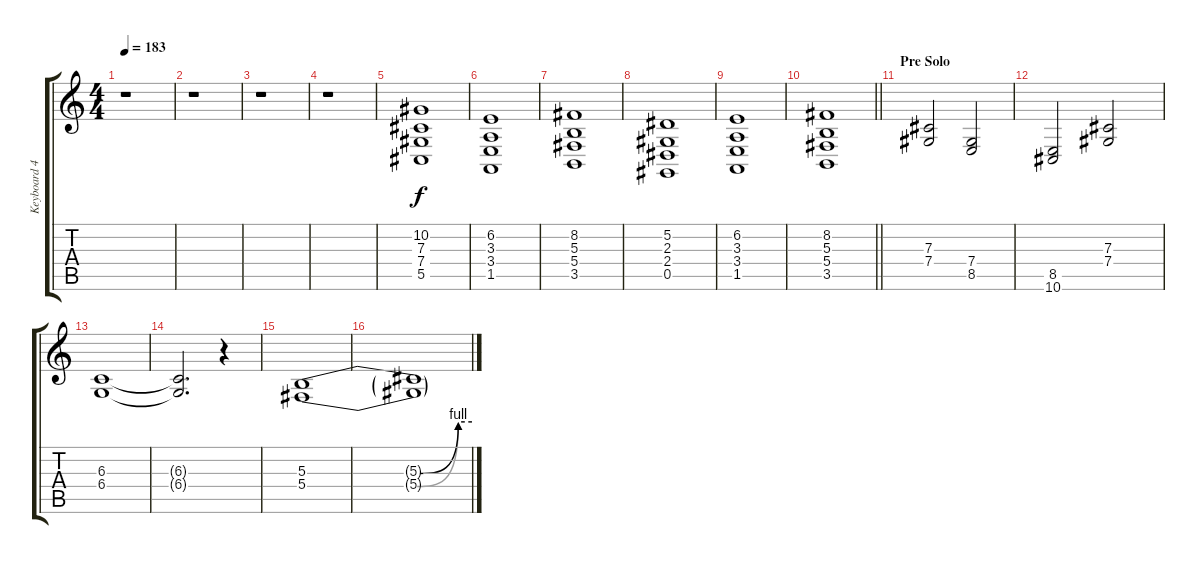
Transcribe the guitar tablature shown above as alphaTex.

\track ("Keyboard 4" "Keyboard 4") {instrument choiraahs}
\staff {score tabs}
\tuning (Eb4 Bb3 Gb3 Db3 Ab2 Eb2) {hide}
\ts (4 4)
\tempo 183
\clef g2
\ks c
r.1{dy f} |
r.1 |
r.1 |
r.1 |
(10.2 7.3 7.4 5.5).1{volume 5} |
(6.2 3.3 3.4 1.5).1 |
(8.2 5.3 5.4 3.5).1 |
(5.2 2.3 2.4 0.5).1 |
(6.2 3.3 3.4 1.5).1 |
\barLineRight lightlight
(8.2 5.3 5.4 3.5).1 |
\section ("" "Pre Solo")
(7.3 7.4).2{volume 9} (7.4 8.5).2 |
(8.5 10.6).2 (7.3 7.4).2 |
(6.3 6.4).1 |
(6.3{t} 6.4{t}).2{d} r.4 |
(5.3{be (custom 0 0 41 0 55 4 60 4)} 5.4{be (custom 0 0 40 0 55 4 60 4)}).1 |
(5.3{t} 5.4{t}).1
